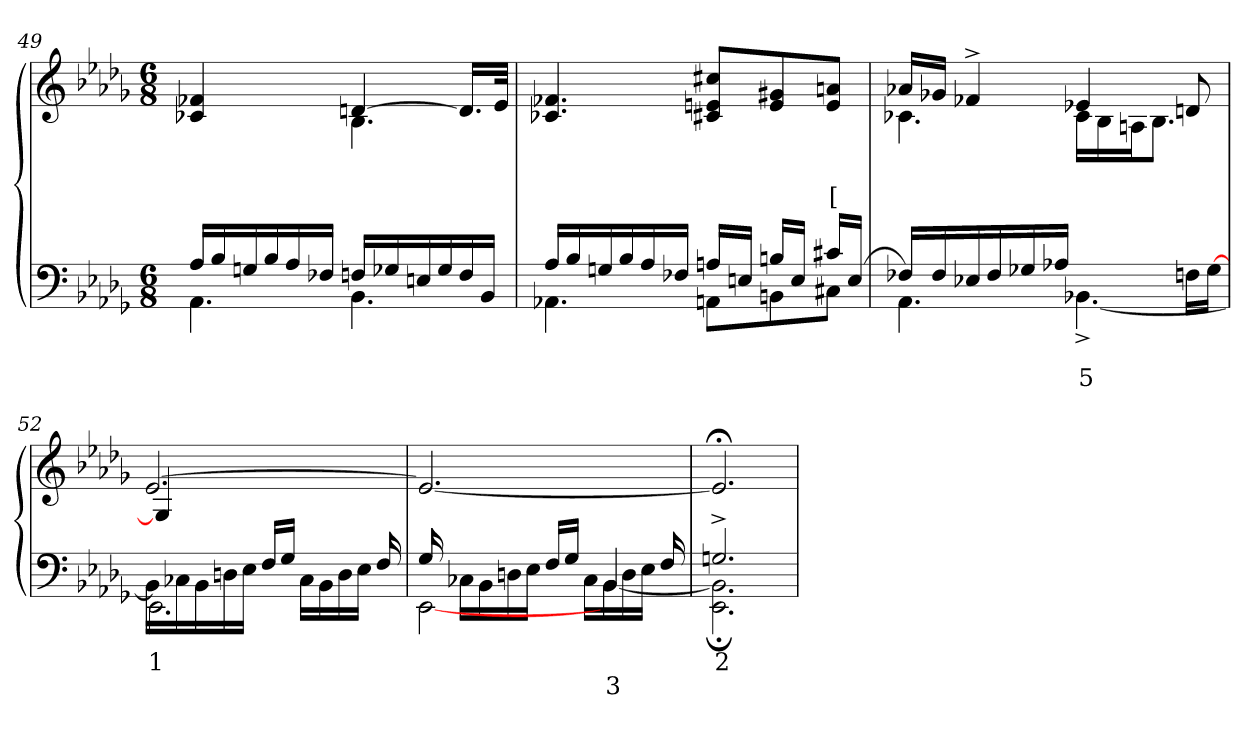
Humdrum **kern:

**kern	**text	**text	**kern	**text	**text
*part2	*part2	*part2	*part1	*part1	*part1
*staff2	*staff2	*staff2	*staff1	*staff1	*staff1
*clefF4	*	*	*clefG2	*	*
*k[b-e-a-d-g-]	*	*	*k[b-e-a-d-g-]	*	*
*M6/8	*	*	*M6/8	*	*
=49	=49	=49	=49	=49	=49
*^	*	*	*^	*	*
16A-LL	4.AA-	.	.	4f-X 4c-X	4.ryy	.	.
16B-	.	.	.	.	.	.	.
16Gn	.	.	.	.	.	.	.
16B-	.	.	.	.	.	.	.
16A-	.	.	.	8ryy	.	.	.
16F-XJJ	.	.	.	.	.	.	.
16FnLL	4.BB-	.	.	[4dn	4.B-	.	.
16G-X	.	.	.	.	.	.	.
16En	.	.	.	.	.	.	.
16G-	.	.	.	.	.	.	.
16F	.	.	.	16.dLL]	.	.	.
16BB-JJ	.	.	.	.	.	.	.
.	.	.	.	32e-JJk	.	.	.
*	*	*	*	*v	*v	*	*
=50	=50	=50	=50	=50	=50	=50
16A-LL	4.AA-X	.	.	4.f-X 4.c-X	.	.
16B-	.	.	.	.	.	.
16Gn	.	.	.	.	.	.
16B-	.	.	.	.	.	.
16A-	.	.	.	.	.	.
16F-XJJ	.	.	.	.	.	.
16AnLL	8AAnL	.	.	8cc#X 8en 8c#XL	.	.
16EnJJ	.	.	.	.	.	.
16BnLL	8BBn	.	.	8g#X 8e	.	.
16EJJ	.	.	.	.	.	.
16c#XLL	8C#J	.	.	8an 8eJ	.	[
[16EJJ	.	.	.	.	.	.
=51	=51	=51	=51	=51	=51	=51
*	*	*	*	*^	*	*
16F-XLL]	4.AA-	.	.	16a-XLL	4.c-X	.	.
16F-	.	.	.	16g-XJJ	.	.	.
16E-X	.	.	.	4f-X^>	.	.	.
16F-	.	.	.	.	.	.	.
16G-X	.	.	.	.	.	.	.
16A-XJJ	.	.	.	.	.	.	.
4ryy	[4.BB-X^>	.	5	4e-X	16c-LL	.	.
.	.	.	.	.	16B-	.	.
.	.	.	.	.	16AnJ	.	.
.	.	.	.	.	8.B-J	.	.
16Fn\LL	.	.	.	8dn	.	.	.
[16G-JJ	.	.	.	.	.	.	.
=52	=52	=52	=52	=52	=52	=52	=52
16BB-\LL]	2.EE-\	1	.	[2.e-	4G-/]	.	.
16C-X	.	.	.	.	.	.	.
16BB-	.	.	.	.	.	.	.
16Dn	.	.	.	.	.	.	.
16E-JJ	.	.	.	.	2ryy	.	.
16FLL	.	.	.	.	.	.	.
16G-JJ	.	.	.	.	.	.	.
16C-\LL	.	.	.	.	.	.	.
16BB-	.	.	.	.	.	.	.
16D	.	.	.	.	.	.	.
16E-JJ	.	.	.	.	.	.	.
16F	.	.	.	.	.	.	.
*	*	*	*	*v	*v	*	*
=53	=53	=53	=53	=53	=53	=53
16G-	[2EE-	.	.	2.e-_	.	.
16C-X\LL	.	.	.	.	.	.
16BB-	.	.	.	.	.	.
16Dn	.	.	.	.	.	.
16E-JJ	.	.	.	.	.	.
16FLL	.	.	.	.	.	.
16G-JJ	.	.	.	.	.	.
16C-\LL	.	.	.	.	.	.
16BB-	[4BB-/	.	3	.	.	.
16D	.	.	.	.	.	.
16E-JJ	.	.	.	.	.	.
16F	.	.	.	.	.	.
=54	=54	=54	=54	=54	=54	=54
2.Gn^>	2.BB-];< 2.EE-;<	2	.	2.e-;<]	.	.
*v	*v	*	*	*	*	*
=	=	=	=	=	=
*-	*-	*-	*-	*-	*-
